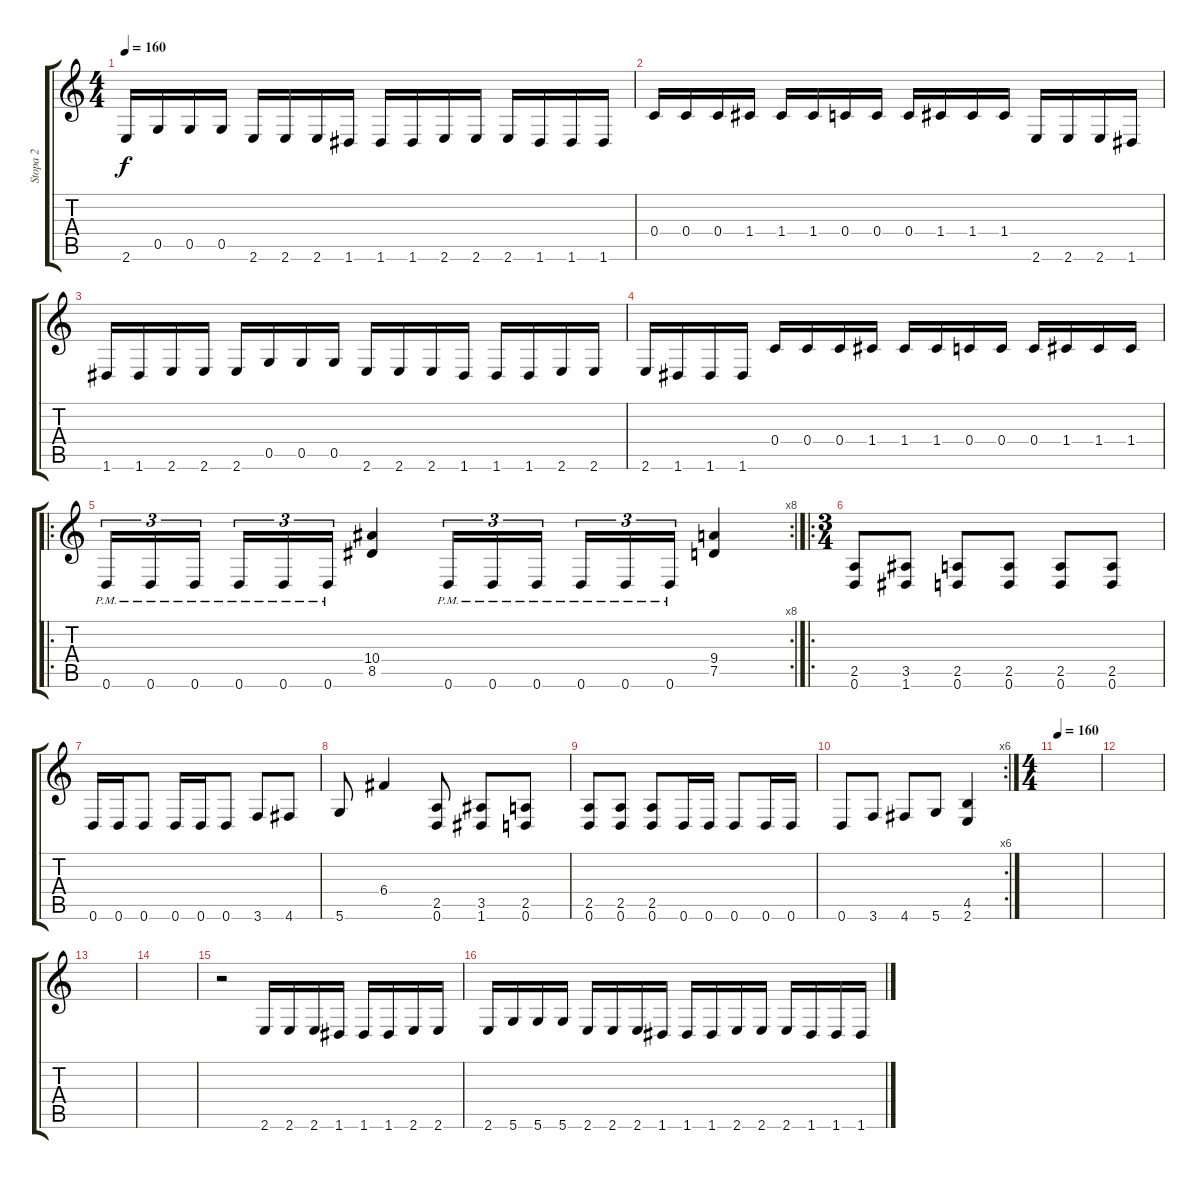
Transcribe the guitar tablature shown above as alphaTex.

\track ("Stopa 2" "Stopa 2") {instrument distortionguitar}
\staff {score tabs}
\tuning (D4 A3 F3 C3 G2 D2) {hide}
\ts (4 4)
\tempo 160
\clef g2
\ks c
2.6.16{dy f} 0.5.16 0.5.16 0.5.16 2.6.16 2.6.16 2.6.16 1.6.16 1.6.16 1.6.16 2.6.16 2.6.16 2.6.16 1.6.16 1.6.16 1.6.16 |
0.4.16 0.4.16 0.4.16 1.4.16 1.4.16 1.4.16 0.4.16 0.4.16 0.4.16 1.4.16 1.4.16 1.4.16 2.6.16 2.6.16 2.6.16 1.6.16 |
1.6.16 1.6.16 2.6.16 2.6.16 2.6.16 0.5.16 0.5.16 0.5.16 2.6.16 2.6.16 2.6.16 1.6.16 1.6.16 1.6.16 2.6.16 2.6.16 |
2.6.16 1.6.16 1.6.16 1.6.16 0.4.16 0.4.16 0.4.16 1.4.16 1.4.16 1.4.16 0.4.16 0.4.16 0.4.16 1.4.16 1.4.16 1.4.16 |
\ro
\rc 8
0.6{pm}.16{tu (3 2)} 0.6{pm}.16{tu (3 2)} 0.6{pm}.16{tu (3 2) beam splitsecondary} 0.6{pm}.16{tu (3 2)} 0.6{pm}.16{tu (3 2)} 0.6{pm}.16{tu (3 2)} (10.4 8.5).4 0.6{pm}.16{tu (3 2)} 0.6{pm}.16{tu (3 2)} 0.6{pm}.16{tu (3 2) beam splitsecondary} 0.6{pm}.16{tu (3 2)} 0.6{pm}.16{tu (3 2)} 0.6{pm}.16{tu (3 2)} (9.4 7.5).4 |
\ro
\ts (3 4)
(2.5 0.6).8 (3.5 1.6).8 (2.5 0.6).8 (2.5 0.6).8 (2.5 0.6).8 (2.5 0.6).8 |
0.6.16 0.6.16 0.6.8 0.6.16 0.6.16 0.6.8 3.6.8 4.6.8 |
5.6.8 6.4.4 (2.5 0.6).8 (3.5 1.6).8 (2.5 0.6).8 |
(2.5 0.6).8 (2.5 0.6).8 (2.5 0.6).8 0.6.16 0.6.16 0.6.8 0.6.16 0.6.16 |
\rc 6
0.6.8 3.6.8 4.6.8 5.6.8 (4.5 2.6).4 |
\ts (4 4)
\tempo 160
|
|
|
|
r.2 2.6.16 2.6.16 2.6.16 1.6.16 1.6.16 1.6.16 2.6.16 2.6.16 |
2.6.16 5.6.16 5.6.16 5.6.16 2.6.16 2.6.16 2.6.16 1.6.16 1.6.16 1.6.16 2.6.16 2.6.16 2.6.16 1.6.16 1.6.16 1.6.16
